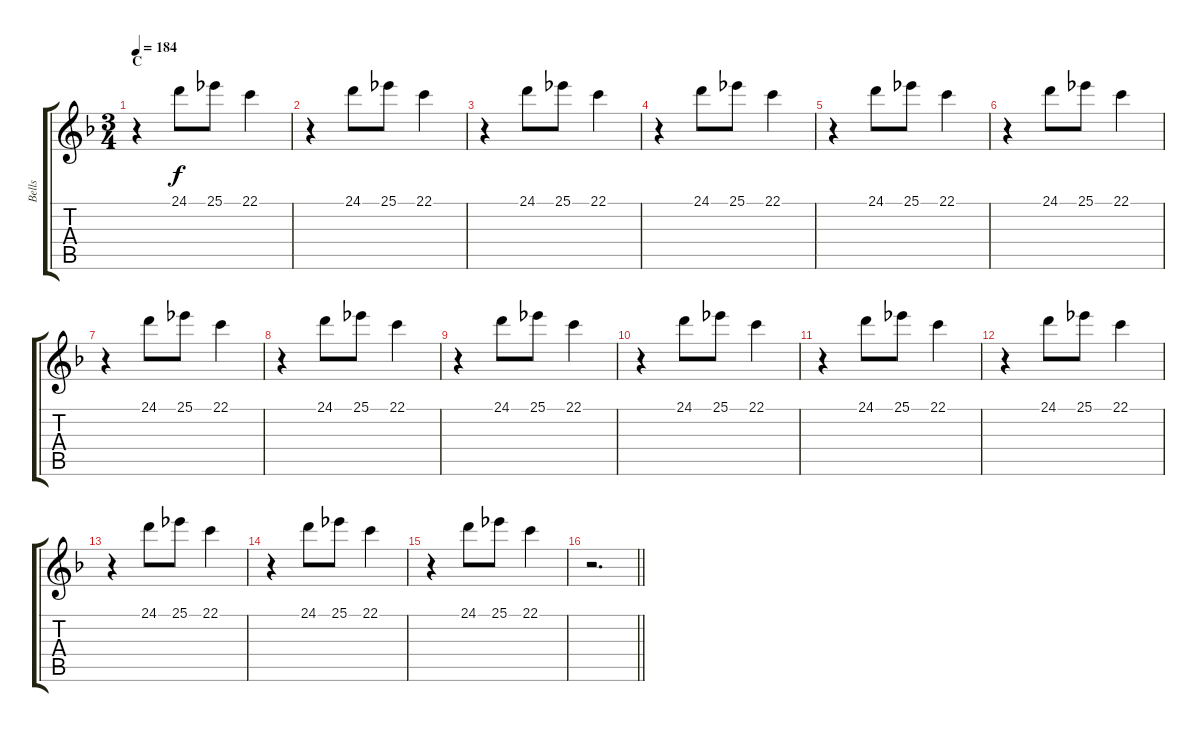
\track ("Bells" "Bells") {instrument tubularbells}
\staff {score tabs}
\tuning (D4 A3 F3 C3 G2 C2) {hide}
\ts (3 4)
\section ("" "C")
\tempo 184
\clef g2
\ks f
r.4{dy f instrument celesta} 24.1.8 25.1.8 22.1.4 |
r.4 24.1.8 25.1.8 22.1.4 |
r.4 24.1.8 25.1.8 22.1.4 |
r.4 24.1.8 25.1.8 22.1.4 |
r.4 24.1.8 25.1.8 22.1.4 |
r.4 24.1.8 25.1.8 22.1.4 |
r.4 24.1.8 25.1.8 22.1.4 |
r.4 24.1.8 25.1.8 22.1.4 |
r.4 24.1.8 25.1.8 22.1.4 |
r.4 24.1.8 25.1.8 22.1.4 |
r.4 24.1.8 25.1.8 22.1.4 |
r.4 24.1.8 25.1.8 22.1.4 |
r.4 24.1.8 25.1.8 22.1.4 |
r.4 24.1.8 25.1.8 22.1.4 |
r.4 24.1.8 25.1.8 22.1.4 |
\barLineRight lightlight
r.2{d}
